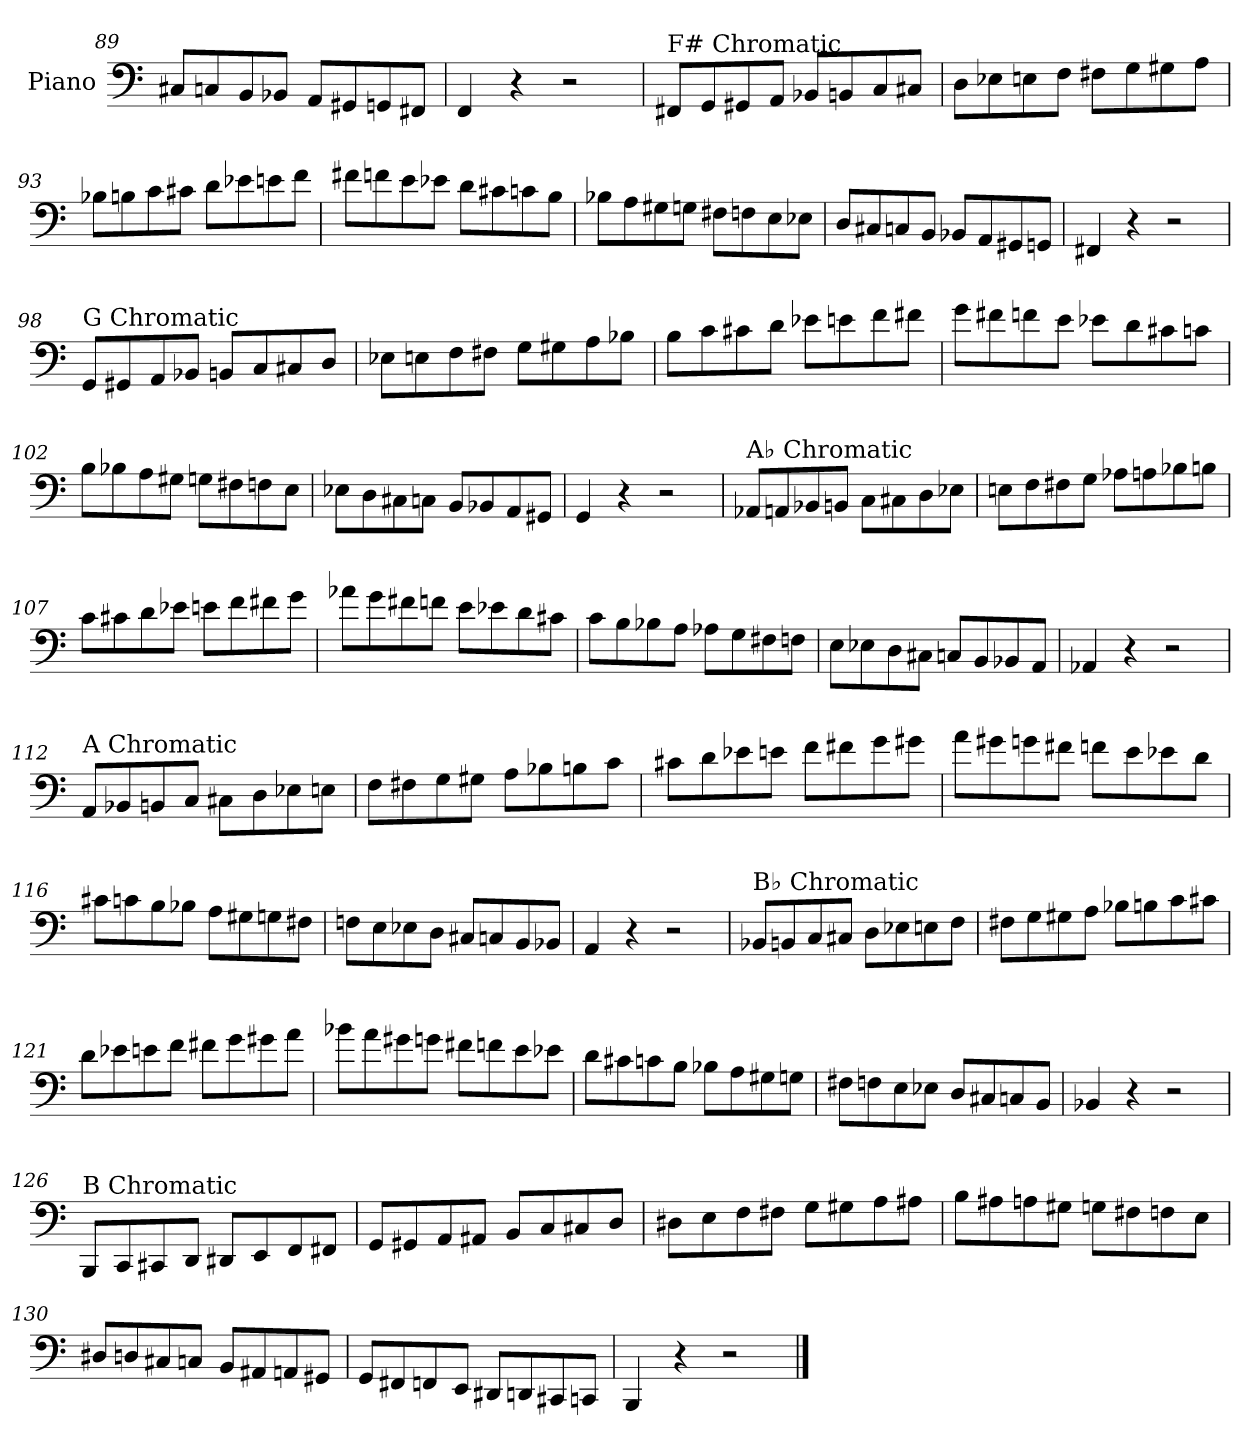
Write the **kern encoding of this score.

**kern
*part1
*staff1
*I"Piano
*I'Pno.
*clefF4
*k[]
=89
8C#X/L
8Cn/
8BB/
8BB-X/J
8AA/L
8GG#X/
8GGn/
8FF#X/J
=90
4FF/
4r
2r
!!LO:PB:g=z
=91
!LO:TX:a:t=F# Chromatic
8FF#X/L
8GG/
8GG#X/
8AA/J
8BB-X/L
8BBn/
8C/
8C#X/J
=92
8D\L
8E-X\
8En\
8F\J
8F#X\L
8G\
8G#X\
8A\J
=93
8B-X\L
8Bn\
8c\
8c#X\J
8d\L
8e-X\
8en\
8f\J
!!LO:LB:g=z
=94
8f#X\L
8fn\
8e\
8e-X\J
8d\L
8c#X\
8cn\
8B\J
=95
8B-X\L
8A\
8G#X\
8Gn\J
8F#X\L
8Fn\
8E\
8E-X\J
=96
8D/L
8C#X/
8Cn/
8BB/J
8BB-X/L
8AA/
8GG#X/
8GGn/J
=97
4FF#X/
4r
2r
!!LO:LB:g=z
=98
!LO:TX:a:t=G Chromatic
8GG/L
8GG#X/
8AA/
8BB-X/J
8BBn/L
8C/
8C#X/
8D/J
=99
8E-X\L
8En\
8F\
8F#X\J
8G\L
8G#X\
8A\
8B-X\J
=100
8B\L
8c\
8c#X\
8d\J
8e-X\L
8en\
8f\
8f#X\J
!!LO:LB:g=z
=101
8g\L
8f#X\
8fn\
8e\J
8e-X\L
8d\
8c#X\
8cn\J
=102
8B\L
8B-X\
8A\
8G#X\J
8Gn\L
8F#X\
8Fn\
8E\J
=103
8E-X\L
8D\
8C#X\
8Cn\J
8BB/L
8BB-X/
8AA/
8GG#X/J
=104
4GG/
4r
2r
!!LO:LB:g=z
=105
!LO:TX:a:t=A♭ Chromatic
8AA-X/L
8AAn/
8BB-X/
8BBn/J
8C\L
8C#X\
8D\
8E-X\J
=106
8En\L
8F\
8F#X\
8G\J
8A-X\L
8An\
8B-X\
8Bn\J
=107
8c\L
8c#X\
8d\
8e-X\J
8en\L
8f\
8f#X\
8g\J
!!LO:LB:g=z
=108
8a-X\L
8g\
8f#X\
8fn\J
8e\L
8e-X\
8d\
8c#X\J
=109
8c\L
8B\
8B-X\
8A\J
8A-X\L
8G\
8F#X\
8Fn\J
=110
8E\L
8E-X\
8D\
8C#X\J
8Cn/L
8BB/
8BB-X/
8AA/J
=111
4AA-X/
4r
2r
!!LO:LB:g=z
=112
!LO:TX:a:t=A Chromatic
8AA/L
8BB-X/
8BBn/
8C/J
8C#X\L
8D\
8E-X\
8En\J
=113
8F\L
8F#X\
8G\
8G#X\J
8A\L
8B-X\
8Bn\
8c\J
=114
8c#X\L
8d\
8e-X\
8en\J
8f\L
8f#X\
8g\
8g#X\J
!!LO:LB:g=z
=115
8a\L
8g#X\
8gn\
8f#X\J
8fn\L
8e\
8e-X\
8d\J
=116
8c#X\L
8cn\
8B\
8B-X\J
8A\L
8G#X\
8Gn\
8F#X\J
=117
8Fn\L
8E\
8E-X\
8D\J
8C#X/L
8Cn/
8BB/
8BB-X/J
=118
4AA/
4r
2r
!!LO:LB:g=z
=119
!LO:TX:a:t=B♭ Chromatic
8BB-X/L
8BBn/
8C/
8C#X/J
8D\L
8E-X\
8En\
8F\J
=120
8F#X\L
8G\
8G#X\
8A\J
8B-X\L
8Bn\
8c\
8c#X\J
=121
8d\L
8e-X\
8en\
8f\J
8f#X\L
8g\
8g#X\
8a\J
!!LO:LB:g=z
=122
8b-X\L
8a\
8g#X\
8gn\J
8f#X\L
8fn\
8e\
8e-X\J
=123
8d\L
8c#X\
8cn\
8B\J
8B-X\L
8A\
8G#X\
8Gn\J
=124
8F#X\L
8Fn\
8E\
8E-X\J
8D/L
8C#X/
8Cn/
8BB/J
=125
4BB-X/
4r
2r
!!LO:LB:g=z
=126
!LO:TX:a:t=B Chromatic
8BBB/L
8CC/
8CC#X/
8DD/J
8DD#X/L
8EE/
8FF/
8FF#X/J
=127
8GG/L
8GG#X/
8AA/
8AA#X/J
8BB/L
8C/
8C#X/
8D/J
=128
8D#X\L
8E\
8F\
8F#X\J
8G\L
8G#X\
8A\
8A#X\J
!!LO:LB:g=z
=129
8B\L
8A#X\
8An\
8G#X\J
8Gn\L
8F#X\
8Fn\
8E\J
=130
8D#X/L
8Dn/
8C#X/
8Cn/J
8BB/L
8AA#X/
8AAn/
8GG#X/J
=131
8GG/L
8FF#X/
8FFn/
8EE/J
8DD#X/L
8DDn/
8CC#X/
8CCn/J
=132
4BBB/
4r
2r
==
*-
